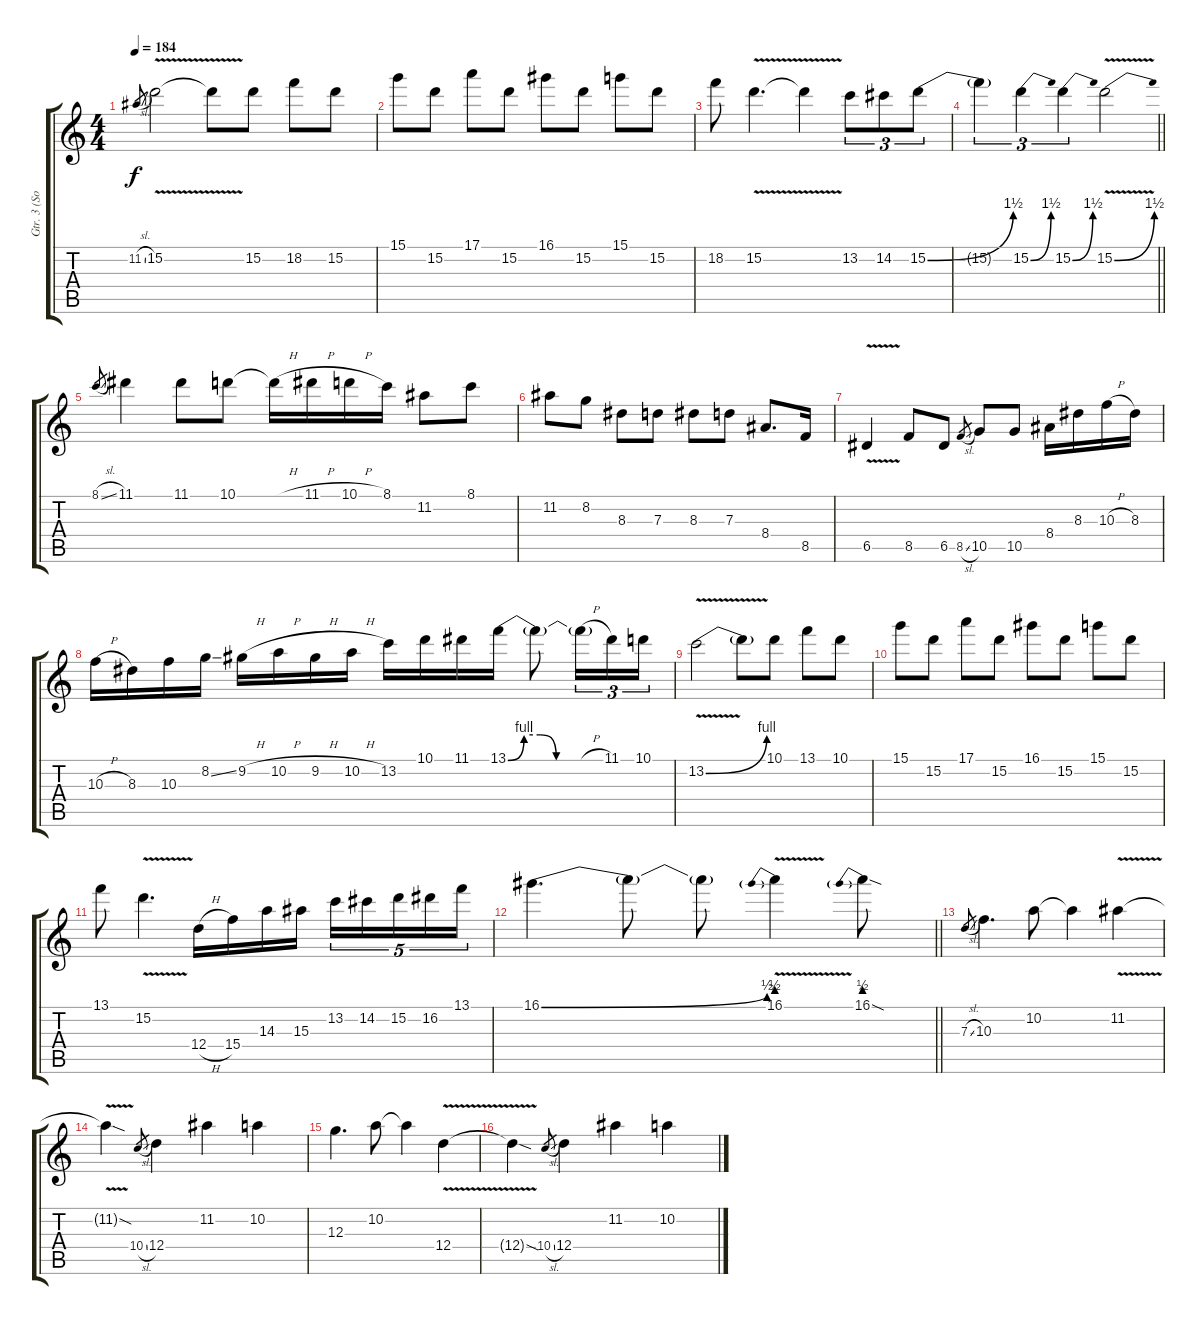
\track ("Gtr. 3 (Solos)" "Gtr. 3 (So") {instrument distortionguitar}
\staff {score tabs}
\tuning (E4 B3 G3 D3 A2 D2) {hide}
\ts (4 4)
\tempo 184
\clef g2
\ks c
11.2{sl}.8{gr dy f} 15.2{v}.2 15.2{t}.8 15.2.8 18.2.8 15.2.8 |
15.1.8 15.2.8 17.1.8 15.2.8 16.1.8 15.2.8 15.1.8 15.2.8 |
18.2.8 15.2{v}.4{d} 15.2{t}.4 13.2.8{tu (3 2)} 14.2.8{tu (3 2)} 15.2{be (bend 0 0 60 6)}.8{tu (3 2)} |
\barLineRight lightlight
15.2{t}.4{tu (3 2)} 15.2{be (bend 0 0 60 6)}.4{tu (3 2)} 15.2{be (bend 0 0 60 6)}.4{tu (3 2)} 15.2{be (bend 0 0 60 6) v}.2 |
8.1{sl}.8{gr} 11.1.4 11.1.8 10.1.8 10.1{h t}.16 11.1{h}.16 10.1{h}.16 8.1.16 11.2.8 8.1.8 |
11.2.8 8.2.8 8.3.8 7.3.8 8.3.8 7.3.8 8.4.8{d} 8.5.16 |
6.5{v}.4 8.5.8 6.5.8 8.5{sl}.8{gr} 10.5.8 10.5.8 8.4.16 8.3.16 10.3{h}.16 8.3.16 |
10.3{h}.16 8.3.16 10.3.16 8.2{ss}.16 9.2{h}.16 10.2{h}.16 9.2{h}.16 10.2{h}.16 13.2.16 10.1.16 11.1.16 13.1{be (custom 0 0 10 4 20 4 30 0 60 0)}.16 13.1{t}.8 13.1{h t}.16{tu (3 2)} 11.1.16{tu (3 2)} 10.1.16{tu (3 2)} |
13.2{be (bend 0 0 60 4) v}.2 13.2{t}.8 10.1.8 13.1.8 10.1.8 |
15.1.8 15.2.8 17.1.8 15.2.8 16.1.8 15.2.8 15.1.8 15.2.8 |
13.1.8 15.2{v}.4{d} 12.4{h}.16 15.4.16 14.3.16 15.3.16 13.2.16{tu (5 4)} 14.2.16{tu (5 4)} 15.2.16{tu (5 4)} 16.2.16{tu (5 4)} 13.1.16{tu (5 4)} |
\barLineRight lightlight
16.1{be (bend 0 0 60 2)}.4{d} 16.1{t}.8 16.1{t}.8 16.1{be (prebend 0 2 60 2) v}.4 16.1{be (prebend 0 2 60 2) sod}.8 |
7.3{sl}.8{gr} 10.3.4{d} 10.2.8 10.2{t}.4 11.2{v}.4 |
11.2{sod t}.4 10.4{sl}.8{gr} 12.4.4 11.2.4 10.2.4 |
12.3.4{d} 10.2.8 10.2{t}.4 12.4{v}.4 |
12.4{sod t}.4 10.4{sl}.8{gr} 12.4.4 11.2.4 10.2.4
